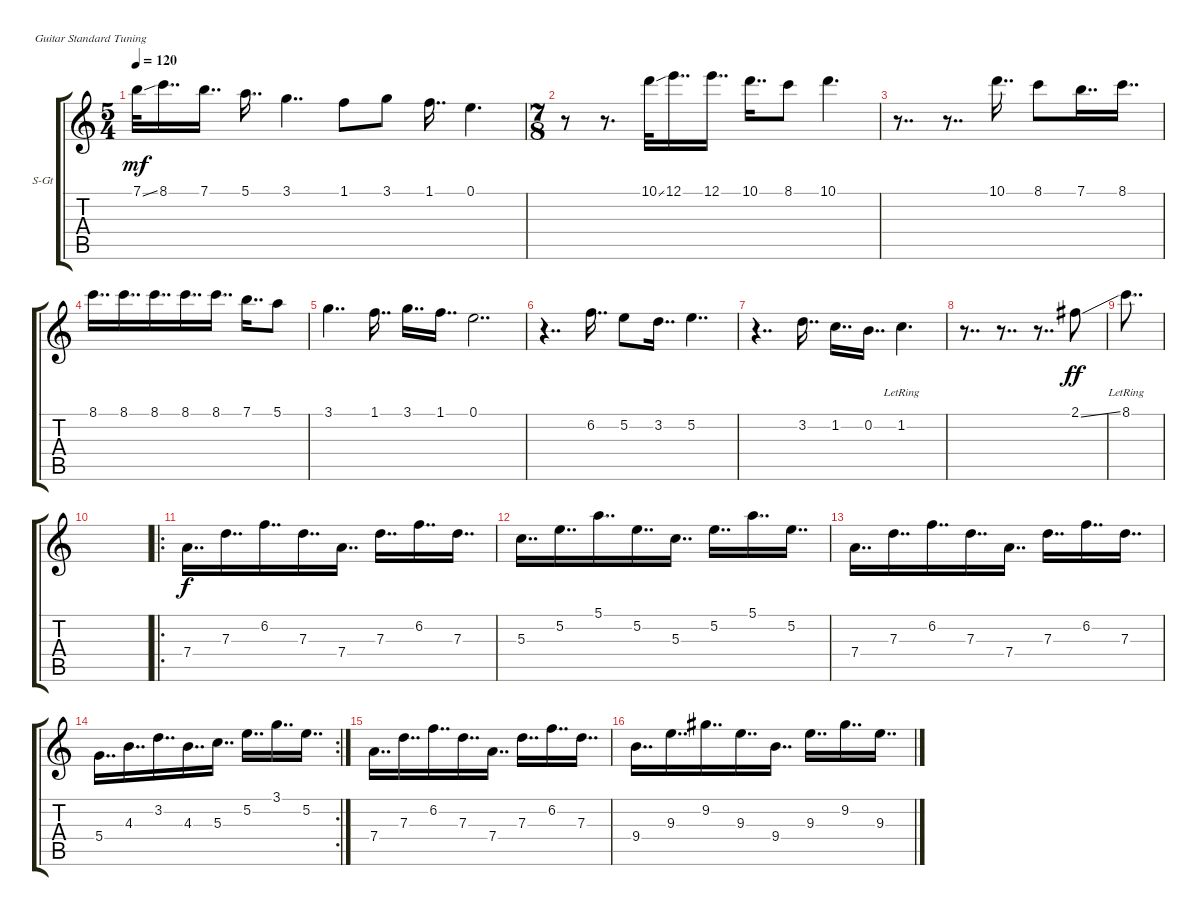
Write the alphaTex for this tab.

\defaultSystemsLayout 4
\bracketExtendMode groupsimilarinstruments
\firstSystemTrackNameOrientation horizontal
\otherSystemsTrackNameOrientation horizontal
\track ("Steel Guitar" "S-Gt") {instrument acousticguitarsteel}
\staff {score tabs}
\tuning (E4 B3 G3 D3 A2 E2)
\ts (5 4)
\tempo 120
\clef g2
\ks c
7.1{ss}.32{dy mf instrument acousticguitarsteel} 8.1.16{dd} 7.1.16{dd} 5.1.16{dd} 3.1.4{dd} 1.1.8 3.1.8 1.1.16{dd} 0.1.4{d} |
\ts (7 8)
r.8 r.8{d} 10.1{ss}.32 12.1.16{dd} 12.1.16{dd} 10.1.16{dd} 8.1.8 10.1.4{d} |
r.8{dd} r.8{dd} 10.1.16{dd} 8.1.8 7.1.16{dd} 8.1.16{dd} |
8.1.16{dd} 8.1.16{dd} 8.1.16{dd} 8.1.16{dd} 8.1.16{dd} 7.1.16{dd} 5.1.8 |
3.1.4{dd} 1.1.16{dd} 3.1.16{dd} 1.1.16{dd} 0.1.2{dd} |
r.4{dd} 6.2.16{dd} 5.2.8 3.2.16{dd} 5.2.4{dd} |
r.4{dd} 3.2.16{dd} 1.2.16{dd} 0.2.16{dd} 1.2{lr}.4{d} |
r.8{dd} r.8{dd} r.8{dd} 2.1{ss}.8{dy ff} |
8.1{lr}.8{dd} |
|
\ro
7.4.16{dd dy f} 7.3.16{dd} 6.2.16{dd} 7.3.16{dd} 7.4.16{dd} 7.3.16{dd} 6.2.16{dd} 7.3.16{dd} |
5.3.16{dd} 5.2.16{dd} 5.1.16{dd} 5.2.16{dd} 5.3.16{dd} 5.2.16{dd} 5.1.16{dd} 5.2.16{dd} |
7.4.16{dd} 7.3.16{dd} 6.2.16{dd} 7.3.16{dd} 7.4.16{dd} 7.3.16{dd} 6.2.16{dd} 7.3.16{dd} |
\rc 2
5.4.16{dd} 4.3.16{dd} 3.2.16{dd} 4.3.16{dd} 5.3.16{dd} 5.2.16{dd} 3.1.16{dd} 5.2.16{dd} |
7.4.16{dd} 7.3.16{dd} 6.2.16{dd} 7.3.16{dd} 7.4.16{dd} 7.3.16{dd} 6.2.16{dd} 7.3.16{dd} |
9.4.16{dd} 9.3.16{dd} 9.2.16{dd} 9.3.16{dd} 9.4.16{dd} 9.3.16{dd} 9.2.16{dd} 9.3.16{dd}
